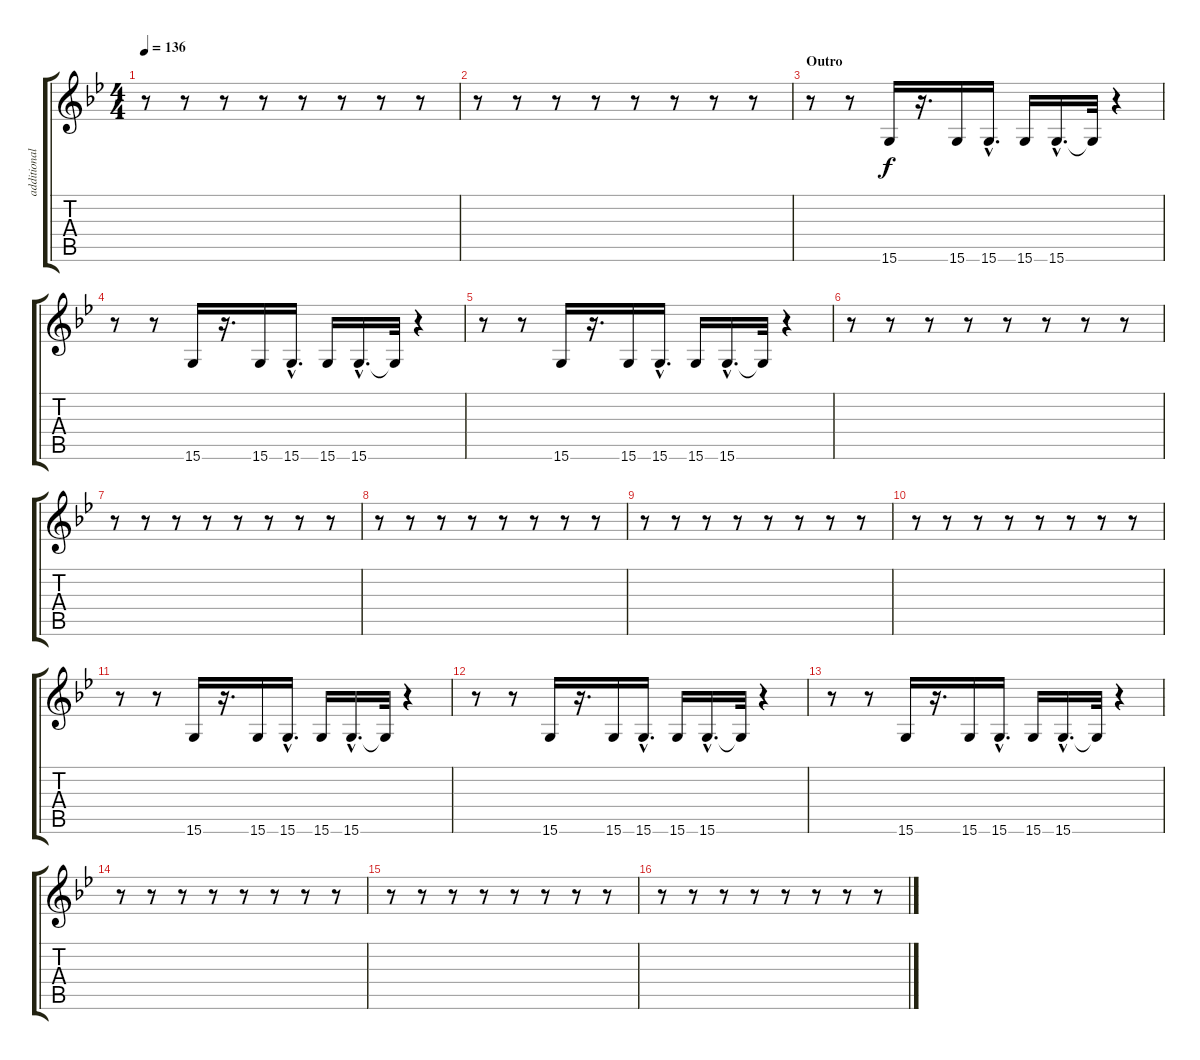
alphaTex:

\track ("additional Vocals" "additional") {instrument lead3calliope}
\staff {score tabs}
\tuning (E4 B3 G3 D3 A2 E2) {hide}
\ts (4 4)
\tempo 136
\clef g2
\ks gminor
r.8{dy f} r.8 r.8 r.8 r.8 r.8 r.8 r.8 |
r.8 r.8 r.8 r.8 r.8 r.8 r.8 r.8 |
\section ("" "Outro")
r.8{volume 13} r.8 15.6.16 r.16{d} 15.6.16 15.6{hac}.16{d} 15.6.16 15.6{hac}.16{d} 15.6{t}.32 r.4 |
r.8{volume 13} r.8 15.6.16 r.16{d} 15.6.16 15.6{hac}.16{d} 15.6.16 15.6{hac}.16{d} 15.6{t}.32 r.4 |
r.8{volume 13} r.8 15.6.16 r.16{d} 15.6.16 15.6{hac}.16{d} 15.6.16 15.6{hac}.16{d} 15.6{t}.32 r.4 |
r.8 r.8 r.8 r.8 r.8 r.8 r.8 r.8 |
r.8 r.8 r.8 r.8 r.8 r.8 r.8 r.8 |
r.8 r.8 r.8 r.8 r.8 r.8 r.8 r.8 |
r.8 r.8 r.8 r.8 r.8 r.8 r.8 r.8 |
r.8 r.8 r.8 r.8 r.8 r.8 r.8 r.8 |
r.8{volume 13} r.8 15.6.16 r.16{d} 15.6.16 15.6{hac}.16{d} 15.6.16 15.6{hac}.16{d} 15.6{t}.32 r.4 |
r.8{volume 13} r.8 15.6.16 r.16{d} 15.6.16 15.6{hac}.16{d} 15.6.16 15.6{hac}.16{d} 15.6{t}.32 r.4 |
r.8{volume 13} r.8 15.6.16 r.16{d} 15.6.16 15.6{hac}.16{d} 15.6.16 15.6{hac}.16{d} 15.6{t}.32 r.4 |
r.8 r.8 r.8 r.8 r.8 r.8 r.8 r.8 |
r.8 r.8 r.8 r.8 r.8 r.8 r.8 r.8 |
r.8 r.8 r.8 r.8 r.8 r.8 r.8 r.8
